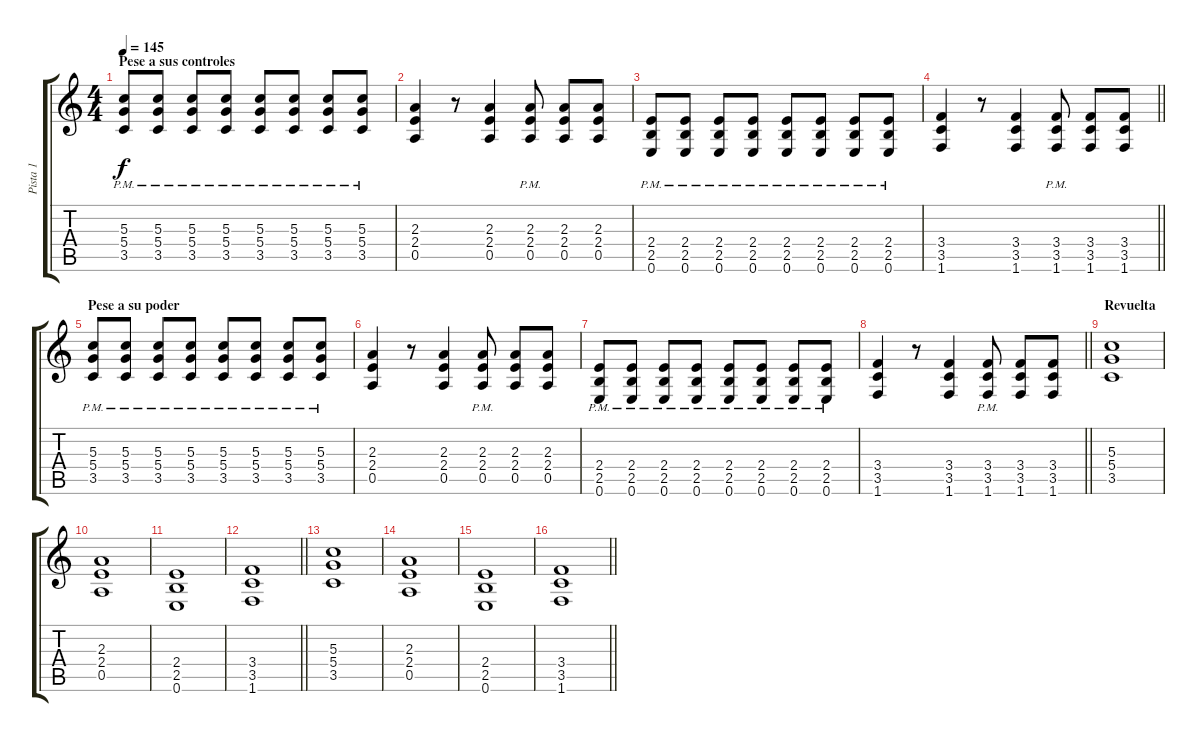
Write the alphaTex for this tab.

\track ("Pista 1" "Pista 1") {instrument overdrivenguitar}
\staff {score tabs}
\tuning (E4 B3 G3 D3 A2 E2) {hide}
\ts (4 4)
\section ("" "Pese a sus controles")
\tempo 145
\clef g2
\ks c
(5.3{pm} 5.4{pm} 3.5{pm}).8{dy f} (5.3{pm} 5.4{pm} 3.5{pm}).8 (5.3{pm} 5.4{pm} 3.5{pm}).8 (5.3{pm} 5.4{pm} 3.5{pm}).8 (5.3{pm} 5.4{pm} 3.5{pm}).8 (5.3{pm} 5.4{pm} 3.5{pm}).8 (5.3{pm} 5.4{pm} 3.5{pm}).8 (5.3{pm} 5.4{pm} 3.5{pm}).8 |
(2.3 2.4 0.5).4 r.8 (2.3 2.4 0.5).4 (2.3{pm} 2.4{pm} 0.5{pm}).8 (2.3 2.4 0.5).8 (2.3 2.4 0.5).8 |
(2.4{pm} 2.5{pm} 0.6{pm}).8 (2.4{pm} 2.5{pm} 0.6{pm}).8 (2.4{pm} 2.5{pm} 0.6{pm}).8 (2.4{pm} 2.5{pm} 0.6{pm}).8 (2.4{pm} 2.5{pm} 0.6{pm}).8 (2.4{pm} 2.5{pm} 0.6{pm}).8 (2.4{pm} 2.5{pm} 0.6{pm}).8 (2.4{pm} 2.5{pm} 0.6{pm}).8 |
\barLineRight lightlight
(3.4 3.5 1.6).4 r.8 (3.4 3.5 1.6).4 (3.4{pm} 3.5{pm} 1.6{pm}).8 (3.4 3.5 1.6).8 (3.4 3.5 1.6).8 |
\section ("" "Pese a su poder")
(5.3{pm} 5.4{pm} 3.5{pm}).8 (5.3{pm} 5.4{pm} 3.5{pm}).8 (5.3{pm} 5.4{pm} 3.5{pm}).8 (5.3{pm} 5.4{pm} 3.5{pm}).8 (5.3{pm} 5.4{pm} 3.5{pm}).8 (5.3{pm} 5.4{pm} 3.5{pm}).8 (5.3{pm} 5.4{pm} 3.5{pm}).8 (5.3{pm} 5.4{pm} 3.5{pm}).8 |
(2.3 2.4 0.5).4 r.8 (2.3 2.4 0.5).4 (2.3{pm} 2.4{pm} 0.5{pm}).8 (2.3 2.4 0.5).8 (2.3 2.4 0.5).8 |
(2.4{pm} 2.5{pm} 0.6{pm}).8 (2.4{pm} 2.5{pm} 0.6{pm}).8 (2.4{pm} 2.5{pm} 0.6{pm}).8 (2.4{pm} 2.5{pm} 0.6{pm}).8 (2.4{pm} 2.5{pm} 0.6{pm}).8 (2.4{pm} 2.5{pm} 0.6{pm}).8 (2.4{pm} 2.5{pm} 0.6{pm}).8 (2.4{pm} 2.5{pm} 0.6{pm}).8 |
\barLineRight lightlight
(3.4 3.5 1.6).4 r.8 (3.4 3.5 1.6).4 (3.4{pm} 3.5{pm} 1.6{pm}).8 (3.4 3.5 1.6).8 (3.4 3.5 1.6).8 |
\section ("" "Revuelta")
(5.3 5.4 3.5).1 |
(2.3 2.4 0.5).1 |
(2.4 2.5 0.6).1 |
\barLineRight lightlight
(3.4 3.5 1.6).1 |
(5.3 5.4 3.5).1 |
(2.3 2.4 0.5).1 |
(2.4 2.5 0.6).1 |
\barLineRight lightlight
(3.4 3.5 1.6).1
